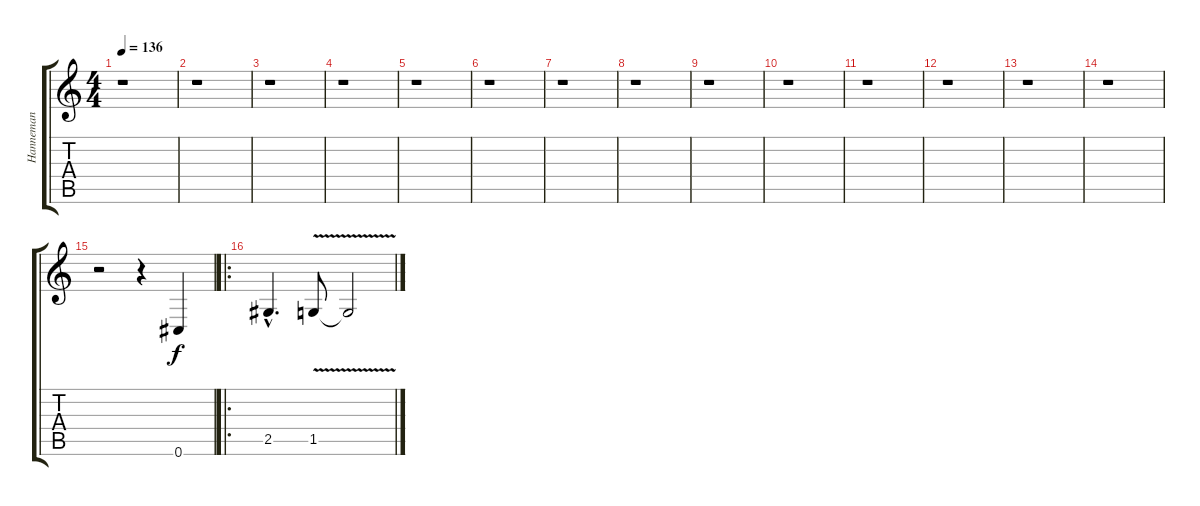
\track ("Hanneman" "Hanneman") {instrument overdrivenguitar}
\staff {score tabs}
\tuning (Db4 Ab3 E3 B2 Gb2 Db2) {hide}
\ts (4 4)
\tempo 136
\clef g2
\ks c
r.1{dy f instrument overdrivenguitar} |
r.1 |
r.1 |
r.1 |
r.1 |
r.1 |
r.1 |
r.1 |
r.1 |
r.1 |
r.1 |
r.1 |
r.1 |
r.1 |
r.2 r.4 0.6.4 |
\ro
2.5{hac}.4{d} 1.5{v}.8 1.5{t}.2
